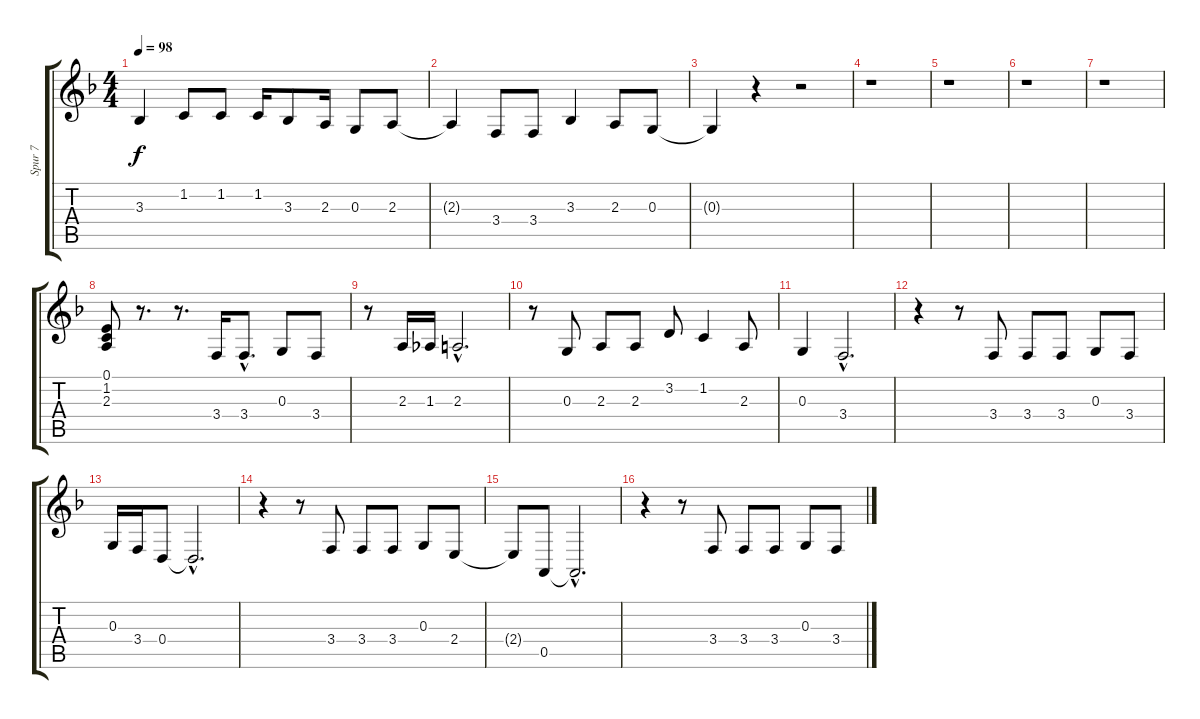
\track ("Spur 7" "Spur 7") {instrument reversecymbal}
\staff {score tabs}
\tuning (E4 B3 G3 D3 A2 E2) {hide}
\ts (4 4)
\tempo 98
\clef g2
\ks dminor
3.3{t}.4{dy f} 1.2.8 1.2.8 1.2.16 3.3.8 2.3.16 0.3.8 2.3.8 |
2.3{t}.4 3.4.8 3.4.8 3.3.4 2.3.8 0.3.8 |
0.3{t}.4 r.4 r.2 |
r.1 |
r.1 |
r.1 |
r.1 |
(0.1 1.2 2.3).8 r.8{d} r.8{d} 3.4.16 3.4{hac}.8{d} 0.3.8 3.4.8 |
r.8 2.3.16 1.3.16 2.3{hac}.2{d} |
r.8 0.3.8 2.3.8 2.3.8 3.2.8 1.2.4 2.3.8 |
0.3.4 3.4{hac}.2{d} |
r.4 r.8 3.4.8 3.4.8 3.4.8 0.3.8 3.4.8 |
0.3.16 3.4.16 0.4.8 0.4{hac t}.2{d} |
r.4 r.8 3.4.8 3.4.8 3.4.8 0.3.8 2.4.8 |
2.4{t}.8 0.5.8 0.5{hac t}.2{d} |
r.4 r.8 3.4.8 3.4.8 3.4.8 0.3.8 3.4.8
